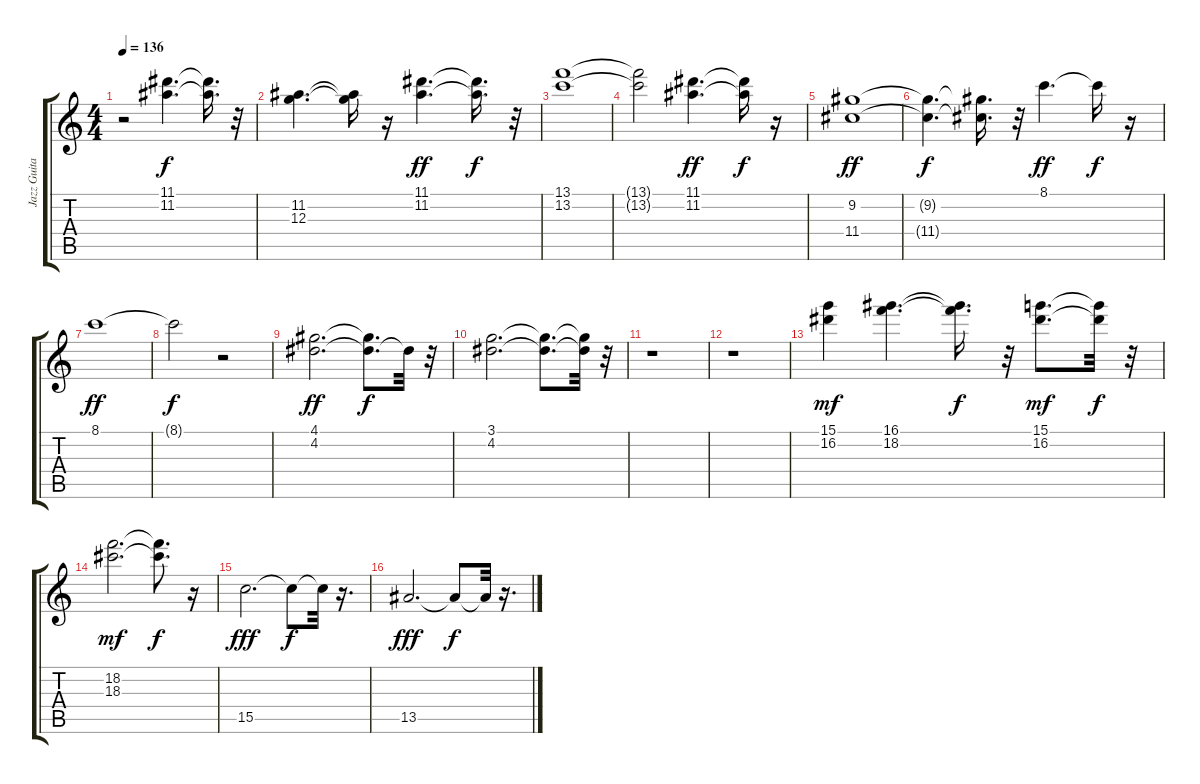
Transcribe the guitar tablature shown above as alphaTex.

\track ("Jazz Guitar" "Jazz Guita") {instrument electricguitarjazz}
\staff {score tabs}
\tuning (E4 B3 G3 D3 A2 E2) {hide}
\ts (4 4)
\tempo 136
\clef g2
\ks c
r.2{dy f} (11.1 11.2).4{d} (11.1{t} 11.2{t}).16{d} r.32 |
(11.2 12.3).4{d} (11.2{t} 12.3{t}).16 r.16 (11.1 11.2).4{d dy ff} (11.1{t} 11.2{t}).16{d dy f} r.32 |
(13.1 13.2).1 |
(13.1{t} 13.2{t}).2 (11.1 11.2).4{d dy ff} (11.1{t} 11.2{t}).16{dy f} r.16 |
(9.2 11.4).1{dy ff} |
(9.2{t} 11.4{t}).4{d dy f} (9.2{t} 11.4{t}).16{d} r.32 8.1.4{d dy ff} 8.1{t}.16{dy f} r.16 |
8.1.1{dy ff} |
8.1{t}.2{dy f} r.2 |
(4.1 4.2).2{d dy ff} (4.1{t} 4.2{t}).8{d dy f} 4.2{t}.32 r.32 |
(3.1 4.2).2{d} (3.1{t} 4.2{t}).8{d} (3.1{t} 4.2{t}).32 r.32 |
r.1 |
r.1 |
(15.1 16.2).4{dy mf} (16.1 18.2).4{d} (16.1{t} 18.2{t}).16{d dy f} r.32 (15.1 16.2).8{d dy mf} (15.1{t} 16.2{t}).32{dy f} r.32 |
(18.2 18.3).2{d dy mf} (18.2{t} 18.3{t}).8{d dy f} r.16 |
15.5.2{d dy fff} 15.5{t}.8{dy f} 15.5{t}.32 r.16{d} |
13.5.2{d dy fff} 13.5{t}.8{dy f} 13.5{t}.32 r.16{d}
